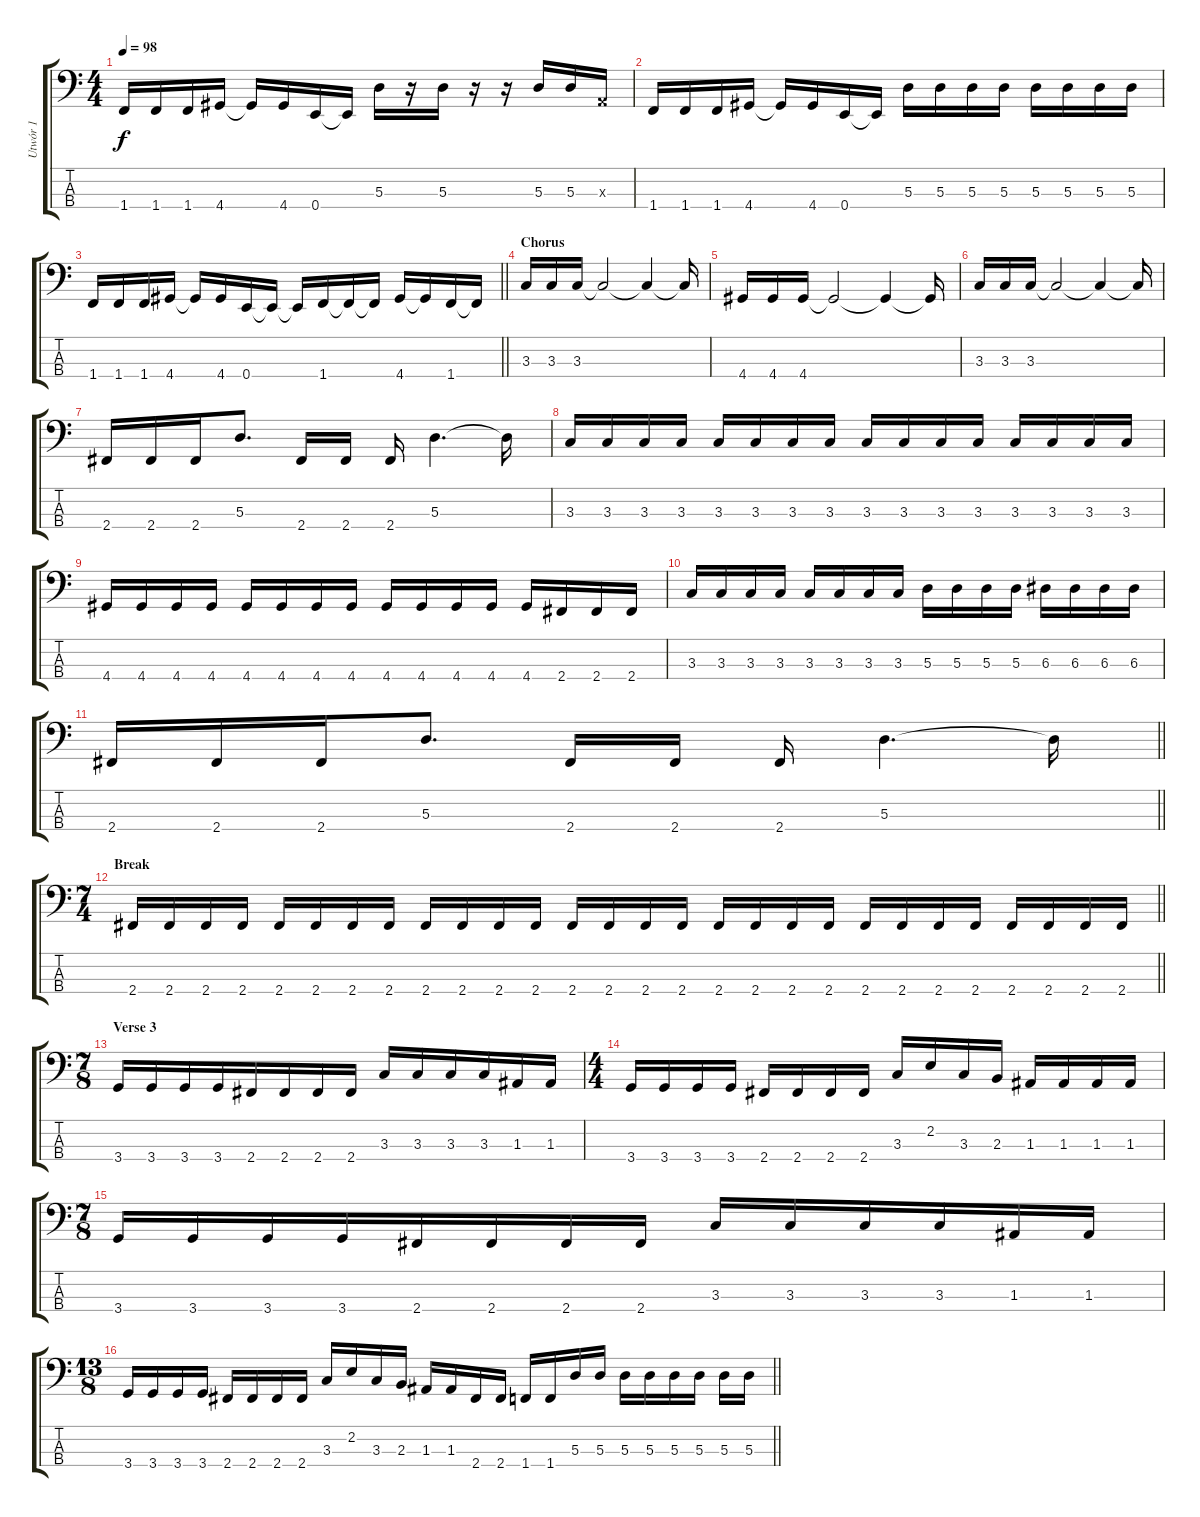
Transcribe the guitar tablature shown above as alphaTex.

\track ("Utwór 1" "Utwór 1") {instrument slapbass1}
\staff {score tabs}
\tuning (G2 D2 A1 E1) {hide}
\ts (4 4)
\tempo 98
\clef f4
\ks c
1.4.16{dy f} 1.4.16 1.4.16 4.4.16 4.4{t}.16 4.4.16 0.4.16 0.4{t}.16 5.3.16 r.16 5.3.16 r.16 r.16 5.3.16 5.3.16 0.3{x}.16 |
1.4.16 1.4.16 1.4.16 4.4.16 4.4{t}.16 4.4.16 0.4.16 0.4{t}.16 5.3.16 5.3.16 5.3.16 5.3.16 5.3.16 5.3.16 5.3.16 5.3.16 |
\barLineRight lightlight
1.4.16 1.4.16 1.4.16 4.4.16 4.4{t}.16 4.4.16 0.4.16 0.4{t}.16 0.4{t}.16 1.4.16 1.4{t}.16 1.4{t}.16 4.4.16 4.4{t}.16 1.4.16 1.4{t}.16 |
\section ("" "Chorus")
3.3.16 3.3.16 3.3.16 3.3{t}.2 3.3{t}.4 3.3{t}.16 |
4.4.16 4.4.16 4.4.16 4.4{t}.2 4.4{t}.4 4.4{t}.16 |
3.3.16 3.3.16 3.3.16 3.3{t}.2 3.3{t}.4 3.3{t}.16 |
2.4.16 2.4.16 2.4.16 5.3.8{d} 2.4.16 2.4.16 2.4.16 5.3.4{d} 5.3{t}.16 |
3.3.16 3.3.16 3.3.16 3.3.16 3.3.16 3.3.16 3.3.16 3.3.16 3.3.16 3.3.16 3.3.16 3.3.16 3.3.16 3.3.16 3.3.16 3.3.16 |
4.4.16 4.4.16 4.4.16 4.4.16 4.4.16 4.4.16 4.4.16 4.4.16 4.4.16 4.4.16 4.4.16 4.4.16 4.4.16 2.4.16 2.4.16 2.4.16 |
3.3.16 3.3.16 3.3.16 3.3.16 3.3.16 3.3.16 3.3.16 3.3.16 5.3.16 5.3.16 5.3.16 5.3.16 6.3.16 6.3.16 6.3.16 6.3.16 |
\barLineRight lightlight
2.4.16 2.4.16 2.4.16 5.3.8{d} 2.4.16 2.4.16 2.4.16 5.3.4{d} 5.3{t}.16 |
\ts (7 4)
\section ("" "Break")
\barLineRight lightlight
2.4.16 2.4.16 2.4.16 2.4.16 2.4.16 2.4.16 2.4.16 2.4.16 2.4.16 2.4.16 2.4.16 2.4.16 2.4.16 2.4.16 2.4.16 2.4.16 2.4.16 2.4.16 2.4.16 2.4.16 2.4.16 2.4.16 2.4.16 2.4.16 2.4.16 2.4.16 2.4.16 2.4.16 |
\ts (7 8)
\section ("" "Verse 3")
3.4.16 3.4.16 3.4.16 3.4.16 2.4.16 2.4.16 2.4.16 2.4.16 3.3.16 3.3.16 3.3.16 3.3.16 1.3.16 1.3.16 |
\ts (4 4)
3.4.16 3.4.16 3.4.16 3.4.16 2.4.16 2.4.16 2.4.16 2.4.16 3.3.16 2.2.16 3.3.16 2.3.16 1.3.16 1.3.16 1.3.16 1.3.16 |
\ts (7 8)
3.4.16 3.4.16 3.4.16 3.4.16 2.4.16 2.4.16 2.4.16 2.4.16 3.3.16 3.3.16 3.3.16 3.3.16 1.3.16 1.3.16 |
\ts (13 8)
\barLineRight lightlight
3.4.16 3.4.16 3.4.16 3.4.16 2.4.16 2.4.16 2.4.16 2.4.16 3.3.16 2.2.16 3.3.16 2.3.16 1.3.16 1.3.16 2.4.16 2.4.16 1.4.16 1.4.16 5.3.16 5.3.16 5.3.16 5.3.16 5.3.16 5.3.16 5.3.16 5.3.16
